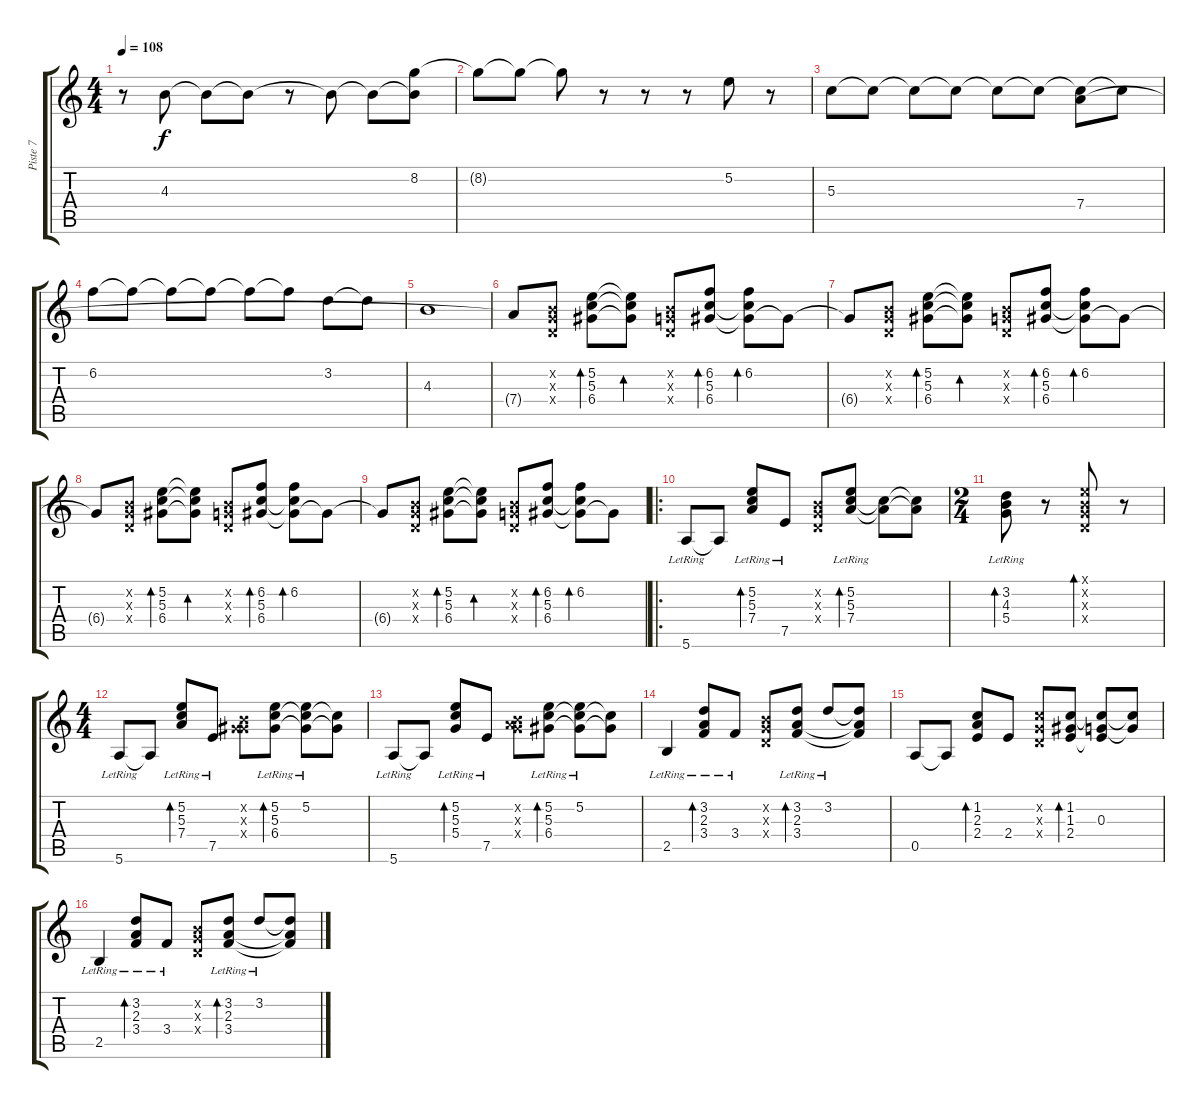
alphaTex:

\track ("Piste 7" "Piste 7") {instrument acousticguitarnylon}
\staff {score tabs}
\tuning (E4 B3 G3 D3 A2 E2) {hide}
\ts (4 4)
\tempo 108
\clef g2
\ks c
r.8{dy f} 4.3{t}.8 4.3{t}.8 4.3{t}.8 r.8 4.3{t}.8 4.3{t}.8 (8.2 4.3{t}).8 |
8.2{t}.8 8.2{t}.8 8.2{t}.8 r.8 r.8 r.8 5.2.8 r.8 |
5.3.8 5.3{t}.8 5.3{t}.8 5.3{t}.8 5.3{t}.8 5.3{t}.8 (5.3{t} 7.4).8 5.3{t}.8 |
6.2.8 6.2{t}.8 6.2{t}.8 6.2{t}.8 6.2{t}.8 6.2{t}.8 3.2.8 3.2{t}.8 |
4.3.1 |
7.4{t}.8 (0.2{x} 0.3{x} 0.4{x}).8 (5.2 5.3 6.4).8{bd 240} (5.2{t} 5.3{t} 6.4{t}).8{bd 240} (0.2{x} 0.3{x} 0.4{x}).8 (6.2 5.3 6.4).8{bd 240} (6.2 5.3{t} 6.4{t}).8{bd 240} 6.4{t}.8 |
6.4{t}.8 (0.2{x} 0.3{x} 0.4{x}).8 (5.2 5.3 6.4).8{bd 240} (5.2{t} 5.3{t} 6.4{t}).8{bd 240} (0.2{x} 0.3{x} 0.4{x}).8 (6.2 5.3 6.4).8{bd 240} (6.2 5.3{t} 6.4{t}).8{bd 240} 6.4{t}.8 |
6.4{t}.8 (0.2{x} 0.3{x} 0.4{x}).8 (5.2 5.3 6.4).8{bd 240} (5.2{t} 5.3{t} 6.4{t}).8{bd 240} (0.2{x} 0.3{x} 0.4{x}).8 (6.2 5.3 6.4).8{bd 240} (6.2 5.3{t} 6.4{t}).8{bd 240} 6.4{t}.8 |
6.4{t}.8 (0.2{x} 0.3{x} 0.4{x}).8 (5.2 5.3 6.4).8{bd 240} (5.2{t} 5.3{t} 6.4{t}).8{bd 240} (0.2{x} 0.3{x} 0.4{x}).8 (6.2 5.3 6.4).8{bd 240} (6.2 5.3{t} 6.4{t}).8{bd 240} 6.4{t}.8 |
\ro
5.6{lr}.8 5.6{t}.8 (5.2{lr} 5.3{lr} 7.4{lr}).8{bd 120} 7.5{lr}.8 (0.2{x} 0.3{x} 0.4{x}).8 (5.2{lr} 5.3{lr} 7.4{lr}).8{bd 120} (5.3{t} 7.4{t}).8 (5.3{t} 7.4{t}).8 |
\ts (2 4)
(3.2{lr} 4.3{lr} 5.4{lr}).8{bd 120} r.8 (0.1{x} 0.2{x} 0.3{x} 0.4{x}).8{bd 240} r.8 |
\ts (4 4)
5.6{lr}.8 5.6{t}.8 (5.2{lr} 5.3{lr} 7.4{lr}).8{bd 120} 7.5{lr}.8 (0.2{x} 0.3{x} 6.4{x}).8 (5.2{lr} 5.3{lr} 6.4{lr}).8{bd 120} (5.2{lr} 5.3{t} 6.4{t}).8 (5.3{t} 6.4{t}).8 |
5.6{lr}.8 5.6{t}.8 (5.2{lr} 5.3{lr} 5.4{lr}).8{bd 120} 7.5{lr}.8 (0.2{x} 0.3{x} 7.4{x}).8 (5.2{lr} 5.3{lr} 6.4{lr}).8{bd 120} (5.2{lr} 5.3{t} 6.4{t}).8 (5.3{t} 6.4{t}).8 |
2.5{lr}.4 (3.2{lr} 2.3{lr} 3.4{lr}).8{bd 120} 3.4{lr}.8 (0.2{x} 0.3{x} 0.4{x}).8 (3.2{lr} 2.3{lr} 3.4{lr}).8{bd 120} 3.2{lr}.8 (3.2{t} 2.3{t} 3.4{t}).8 |
0.5.8 0.5{t}.8 (1.2 2.3 2.4).8{bd 120} 2.4.8 (1.2{x} 0.3{x} 0.4{x}).8 (1.2 1.3 2.4).8{bd 120} (1.2{t} 0.3 2.4{t}).8 (1.2{t} 0.3{t}).8 |
2.5{lr}.4 (3.2{lr} 2.3{lr} 3.4{lr}).8{bd 120} 3.4{lr}.8 (0.2{x} 0.3{x} 0.4{x}).8 (3.2{lr} 2.3{lr} 3.4{lr}).8{bd 120} 3.2{lr}.8 (3.2{t} 2.3{t} 3.4{t}).8
